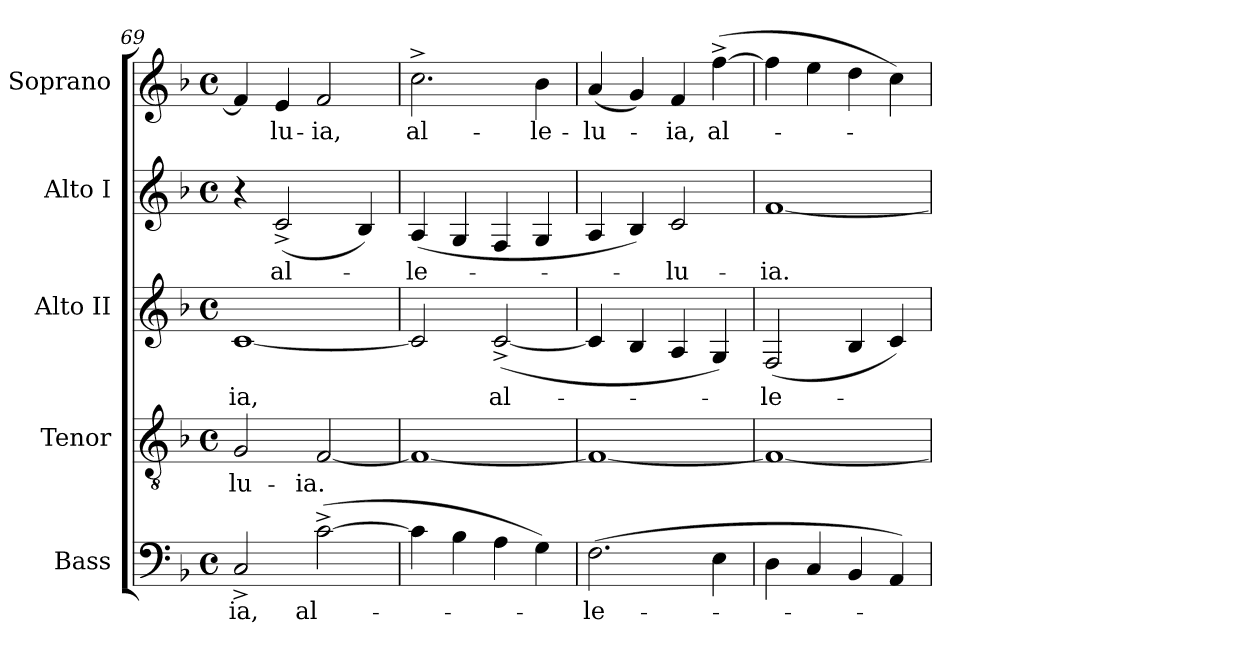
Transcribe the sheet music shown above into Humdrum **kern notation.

**kern	**text	**kern	**text	**kern	**text	**kern	**text	**kern	**text
*part5	*part5	*part4	*part4	*part3	*part3	*part2	*part2	*part1	*part1
*staff5	*staff5	*staff4	*staff4	*staff3	*staff3	*staff2	*staff2	*staff1	*staff1
*I"Bass	*	*I"Tenor	*	*I"Alto II	*	*I"Alto I	*	*I"Soprano	*
*I'B.	*	*I'T.	*	*I'A2.	*	*I'A1.	*	*I'S.	*
*clefF4	*	*clefGv2	*	*clefG2	*	*clefG2	*	*clefG2	*
*	*	*ITrd7c12	*	*	*	*	*	*	*
*k[b-]	*	*k[b-]	*	*k[b-]	*	*k[b-]	*	*k[b-]	*
*F:	*	*F:	*	*F:	*	*F:	*	*F:	*
*M4/4	*	*M4/4	*	*M4/4	*	*M4/4	*	*M4/4	*
*met(c)	*	*met(c)	*	*met(c)	*	*met(c)	*	*met(c)	*
=69	=69	=69	=69	=69	=69	=69	=69	=69	=69
!	!LO:LY:b:color=#000000	!	!	!	!	!	!	!	!
!	!	!	!LO:LY:b:color=#000000	!	!	!	!	!	!
!	!	!	!	!	!LO:LY:b:color=#000000	!	!	!	!
2C^i/	-ia,	2GGi/	-lu-	[<1ci	-ia,	4r	.	4fi/]	.
!	!	!	!	!	!	!	!LO:LY:b:color=#000000	!	!
!	!	!	!	!	!	!	!	!	!LO:LY:b:color=#000000
.	.	.	.	.	.	(2c^i/	al-	4ei/	-lu-
!	!LO:LY:b:color=#000000	!	!	!	!	!	!	!	!
!	!	!	!LO:LY:b:color=#000000	!	!	!	!	!	!
!	!	!	!	!	!	!	!	!	!LO:LY:b:color=#000000
([>2c^i\	al-	[<2FFi/	-ia.	.	.	.	.	2fi/	-ia,
.	.	.	.	.	.	4B-i/)	.	.	.
=70	=70	=70	=70	=70	=70	=70	=70	=70	=70
!	!	!	!	!	!	!	!LO:LY:b:color=#000000	!	!
!	!	!	!	!	!	!	!	!	!LO:LY:b:color=#000000
4ci\]	.	1FFi_<	.	2ci/]	.	(4Ai/	-le-	2.cc^i\	al-
4B-i\	.	.	.	.	.	4Gi/	.	.	.
!	!	!	!	!	!LO:LY:b:color=#000000	!	!	!	!
4Ai\	.	.	.	([<2c^i/	al-	4Fi/	.	.	.
!	!	!	!	!	!	!	!	!	!LO:LY:b:color=#000000
4Gi\)	.	.	.	.	.	4Gi/	.	4b-i\	-le-
=71	=71	=71	=71	=71	=71	=71	=71	=71	=71
!	!LO:LY:b:color=#000000	!	!	!	!	!	!	!	!
!	!	!	!	!	!	!	!	!	!LO:LY:b:color=#000000
(2.Fi\	-le-	1FFi_<	.	4ci/]	.	4Ai/	.	(4ai/	-lu-
.	.	.	.	4B-i/	.	4B-i/)	.	4gi/)	.
!	!	!	!	!	!	!	!LO:LY:b:color=#000000	!	!
!	!	!	!	!	!	!	!	!	!LO:LY:b:color=#000000
.	.	.	.	4Ai/	.	2ci/	-lu-	4fi/	-ia,
!	!	!	!	!	!	!	!	!	!LO:LY:b:color=#000000
4Ei\	.	.	.	4Gi/)	.	.	.	([>4ff^i\	al-
=72	=72	=72	=72	=72	=72	=72	=72	=72	=72
!	!	!	!	!	!LO:LY:b:color=#000000	!	!	!	!
!	!	!	!	!	!	!	!LO:LY:b:color=#000000	!	!
4Di\	.	1FFi_<	.	(2Fi/	-le-	[<1fi	-ia.	4ffi\]	.
4Ci/	.	.	.	.	.	.	.	4eei\	.
4BB-i/	.	.	.	4B-i/	.	.	.	4ddi\	.
4AAi/)	.	.	.	4ci/)	.	.	.	4cci\)	.
=	=	=	=	=	=	=	=	=	=
*-	*-	*-	*-	*-	*-	*-	*-	*-	*-
